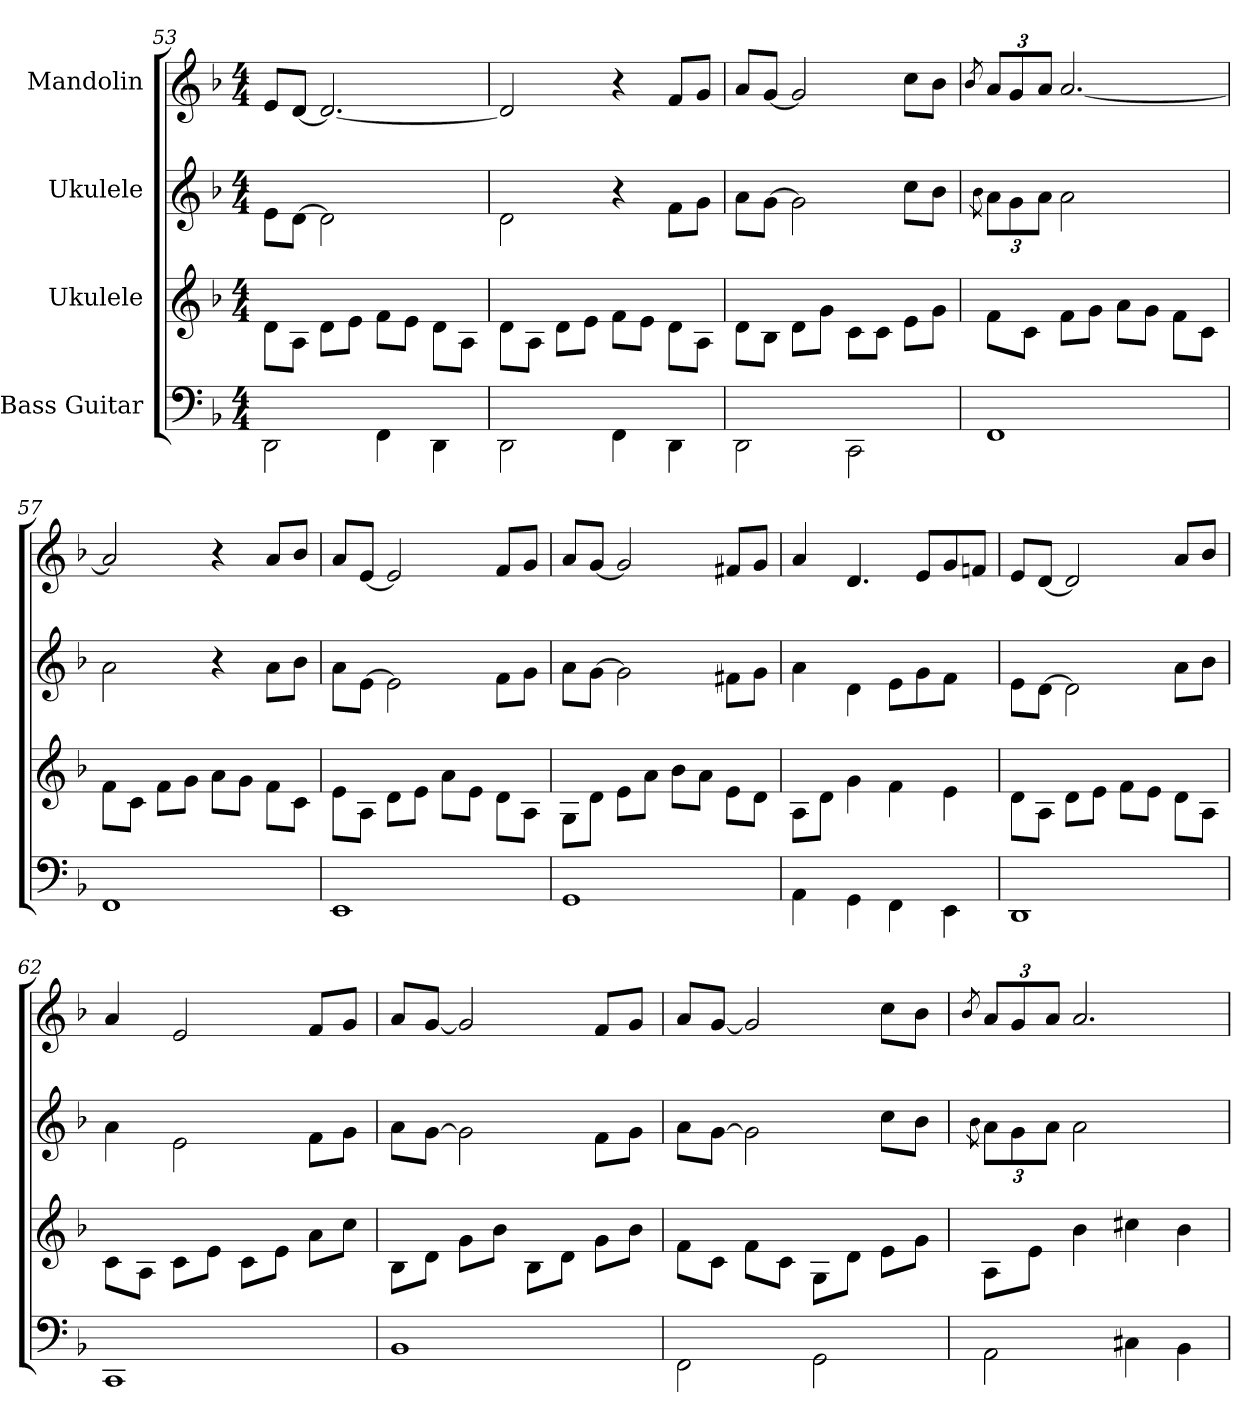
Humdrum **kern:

**kern	**kern	**kern	**kern
*part4	*part3	*part2	*part1
*staff4	*staff3	*staff2	*staff1
*I"Bass Guitar	*I"Ukulele	*I"Ukulele	*I"Mandolin
*	*	*	*clefG2
*k[b-]	*k[b-]	*k[b-]	*k[b-]
*F:	*F:	*F:	*F:
*M4/4	*M4/4	*M4/4	*M4/4
=53	=53	=53	=53
2DDi\	8dj\L	8eZ\L	8eV/L
.	8Aj\J	[8dZ\J	[8dV/J
.	8dj\L	2dZ\]	2.dV/_
.	8ej\J	.	.
4FFi\	8fj\L	.	.
.	8ej\J	.	.
4DDi\	8dj\L	4ryy	.
.	8Aj\J	.	.
!!LO:PB:g=z
=54	=54	=54	=54
2DDi\	8dj\L	2dZ\	2dV/]
.	8Aj\J	.	.
.	8dj\L	.	.
.	8ej\J	.	.
4FFi\	8fj\L	4r	4r
.	8ej\J	.	.
4DDi\	8dj\L	8fZ\L	8fV/L
.	8Aj\J	8gZ\J	8gV/J
=55	=55	=55	=55
2DDi\	8dj\L	8aZ\L	8aV/L
.	8B-j\J	[8gZ\J	[8gV/J
.	8dj\L	2gZ\]	2gV/]
.	8gj\J	.	.
2CCi\	8cj\L	.	.
.	8cj\J	.	.
.	8ej\L	8ccZ\L	8ccV\L
.	8gj\J	8b-Z\J	8b-V\J
=56	=56	=56	=56
.	.	8qb-Z\	8qb-V/
*	*	*Xbrackettup	*Xbrackettup
1FFi	8fj\L	12aZ\L	12aV/L
.	.	12gZ\	12gV/
.	8cj\J	.	.
.	.	12aZ\J	12aV/J
.	8fj\L	2aZ\	[2.aV/
.	8gj\J	.	.
.	8aj\L	.	.
.	8gj\J	.	.
.	8fj\L	4ryy	.
.	8cj\J	.	.
=57	=57	=57	=57
1FFi	8fj\L	2aZ\	2aV/]
.	8cj\J	.	.
.	8fj\L	.	.
.	8gj\J	.	.
.	8aj\L	4r	4r
.	8gj\J	.	.
.	8fj\L	8aZ\L	8aV/L
.	8cj\J	8b-Z\J	8b-V/J
=58	=58	=58	=58
1EEi	8ej\L	8aZ\L	8aV/L
.	8Aj\J	[8eZ\J	[8eV/J
.	8dj\L	2eZ\]	2eV/]
.	8ej\J	.	.
.	8aj\L	.	.
.	8ej\J	.	.
.	8dj\L	8fZ\L	8fV/L
.	8Aj\J	8gZ\J	8gV/J
!!LO:LB:g=z
=59	=59	=59	=59
1GGi	8Gj\L	8aZ\L	8aV/L
.	8dj\J	[8gZ\J	[8gV/J
.	8ej\L	2gZ\]	2gV/]
.	8aj\J	.	.
.	8b-j\L	.	.
.	8aj\J	.	.
.	8ej\L	8f#Z\L	8f#XV/L
.	8dj\J	8gZ\J	8gV/J
=60	=60	=60	=60
4AAi\	8Aj\L	4aZ\	4aV/
.	8dj\J	.	.
4GGi\	4gj\	4dZ\	4.dV/
4FFi\	4fj\	8eZ\L	.
.	.	8gZ\	8eV/L
4EEi\	4ej\	8fZ\J	8gV/
.	.	8ryy	8fnV/J
=61	=61	=61	=61
1DDi	8dj\L	8eZ\L	8eV/L
.	8Aj\J	[8dZ\J	[8dV/J
.	8dj\L	2dZ\]	2dV/]
.	8ej\J	.	.
.	8fj\L	.	.
.	8ej\J	.	.
.	8dj\L	8aZ\L	8aV/L
.	8Aj\J	8b-Z\J	8b-V/J
=62	=62	=62	=62
1CCi	8cj\L	4aZ\	4aV/
.	8Aj\J	.	.
.	8cj\L	2eZ\	2eV/
.	8ej\J	.	.
.	8cj\L	.	.
.	8ej\J	.	.
.	8aj\L	8fZ\L	8fV/L
.	8ccj\J	8gZ\J	8gV/J
=63	=63	=63	=63
1BB-i	8B-j\L	8aZ\L	8aV/L
.	8dj\J	[8gZ\J	[8gV/J
.	8gj\L	2gZ\]	2gV/]
.	8b-j\J	.	.
.	8B-j\L	.	.
.	8dj\J	.	.
.	8gj\L	8fZ\L	8fV/L
.	8b-j\J	8gZ\J	8gV/J
!!LO:LB:g=z
=64	=64	=64	=64
2FFi\	8fj\L	8aZ\L	8aV/L
.	8cj\J	[8gZ\J	[8gV/J
.	8fj\L	2gZ\]	2gV/]
.	8cj\J	.	.
2GGi\	8Gj\L	.	.
.	8dj\J	.	.
.	8ej\L	8ccZ\L	8ccV\L
.	8gj\J	8b-Z\J	8b-V\J
=65	=65	=65	=65
.	.	8qb-Z\	8qb-V/
2AAi\	8Aj\L	12aZ\L	12aV/L
.	.	12gZ\	12gV/
.	8ej\J	.	.
.	.	12aZ\J	12aV/J
.	4b-j\	2aZ\	2.aV/
4C#i\	4cc#j\	.	.
4BB-i\	4b-j\	4ryy	.
=	=	=	=
*-	*-	*-	*-
